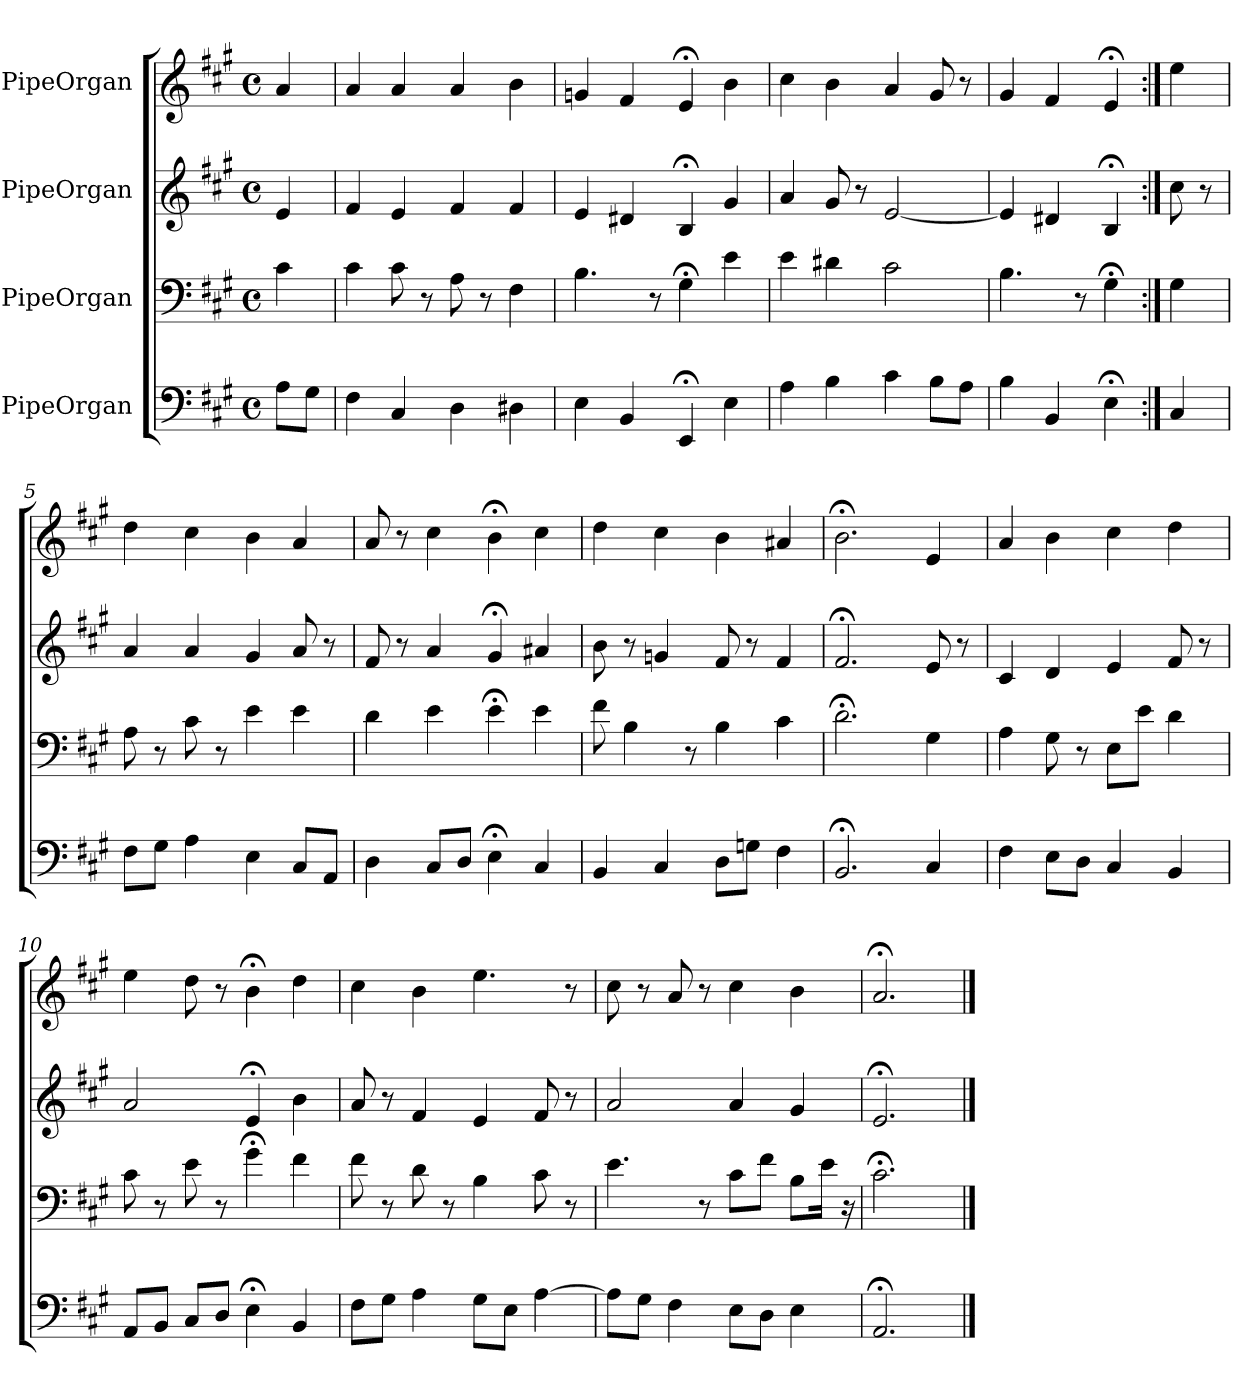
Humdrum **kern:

**kern	**kern	**kern	**kern
*part4	*part3	*part2	*part1
*staff4	*staff3	*staff2	*staff1
*I"PipeOrgan	*I"PipeOrgan	*I"PipeOrgan	*I"PipeOrgan
*clefF4	*clefF4	*clefG2	*clefG2
*k[f#c#g#]	*k[f#c#g#]	*k[f#c#g#]	*k[f#c#g#]
*A:	*A:	*A:	*A:
*M4/4	*M4/4	*M4/4	*M4/4
*met(c)	*met(c)	*met(c)	*met(c)
*MM60	*MM60	*MM60	*MM60
=	=	=	=
8A\L	4c#	4e	4a
8G#\J	.	.	.
=1	=1	=1	=1
4F#	4c#	4f#	4a
4C#	8c#	4e	4a
.	8r	.	.
4D	8A	4f#	4a
.	8r	.	.
4D#X	4F#	4f#	4b
=2	=2	=2	=2
4E	4.B	4e	4gn
4BB	.	4d#X	4f#
.	8r	.	.
4EE;<	4G#;<	4B;<	4e;<
4E	4e	4g#	4b
=3	=3	=3	=3
4A	4e	4a	4cc#
4B	4d#X	8g#	4b
.	.	8r	.
4c#	2c#	[2e	4a
8B\L	.	.	8g#
8A\J	.	.	8r
=4	=4	=4	=4
4B	4.B	4e]	4g#
4BB	.	4d#X	4f#
.	8r	.	.
4E;<	4G#;<	4B;<	4e;<
=:|!	=:|!	=:|!	=:|!
4C#	4G#	8cc#	4ee
.	.	8r	.
=5	=5	=5	=5
8F#\L	8A	4a	4dd
8G#\J	8r	.	.
4A	8c#	4a	4cc#
.	8r	.	.
4E	4e	4g#	4b
8C#/L	4e	8a	4a
8AA/J	.	8r	.
=6	=6	=6	=6
4D	4d	8f#	8a
.	.	8r	8r
8C#/L	4e	4a	4cc#
8D/J	.	.	.
4E;<	4e;<	4g#;<	4b;<
4C#	4e	4a#X	4cc#
=7	=7	=7	=7
4BB	8f#	8b	4dd
.	4B	8r	.
4C#	.	4gn	4cc#
.	8r	.	.
8D\L	4B	8f#	4b
8Gn\J	.	8r	.
4F#	4c#	4f#	4a#X
=8	=8	=8	=8
2.BB;<	2.d;<	2.f#;<	2.b;<
4C#	4G#	8e	4e
.	.	8r	.
=9	=9	=9	=9
4F#	4A	4c#	4a
8E\L	8G#	4d	4b
8D\J	8r	.	.
4C#	8E\L	4e	4cc#
.	8e\J	.	.
4BB	4d	8f#	4dd
.	.	8r	.
=10	=10	=10	=10
8AA/L	8c#	2a	4ee
8BB/J	8r	.	.
8C#/L	8e	.	8dd
8D/J	8r	.	8r
4E;<	4g#;<	4e;<	4b;<
4BB	4f#	4b	4dd
=11	=11	=11	=11
8F#\L	8f#	8a	4cc#
8G#\J	8r	8r	.
4A	8d	4f#	4b
.	8r	.	.
8G#\L	4B	4e	4.ee
8E\J	.	.	.
[4A	8c#	8f#	.
.	8r	8r	8r
=12	=12	=12	=12
8A\L]	4.e	2a	8cc#
8G#\J	.	.	8r
4F#	.	.	8a
.	8r	.	8r
8E\L	8c#\L	4a	4cc#
8D\J	8f#\J	.	.
4E	8B\L	4g#	4b
.	16e\Jk	.	.
.	16r	.	.
=13	=13	=13	=13
2.AA;<	2.c#;<	2.e;<	2.a;<
==	==	==	==
*-	*-	*-	*-
